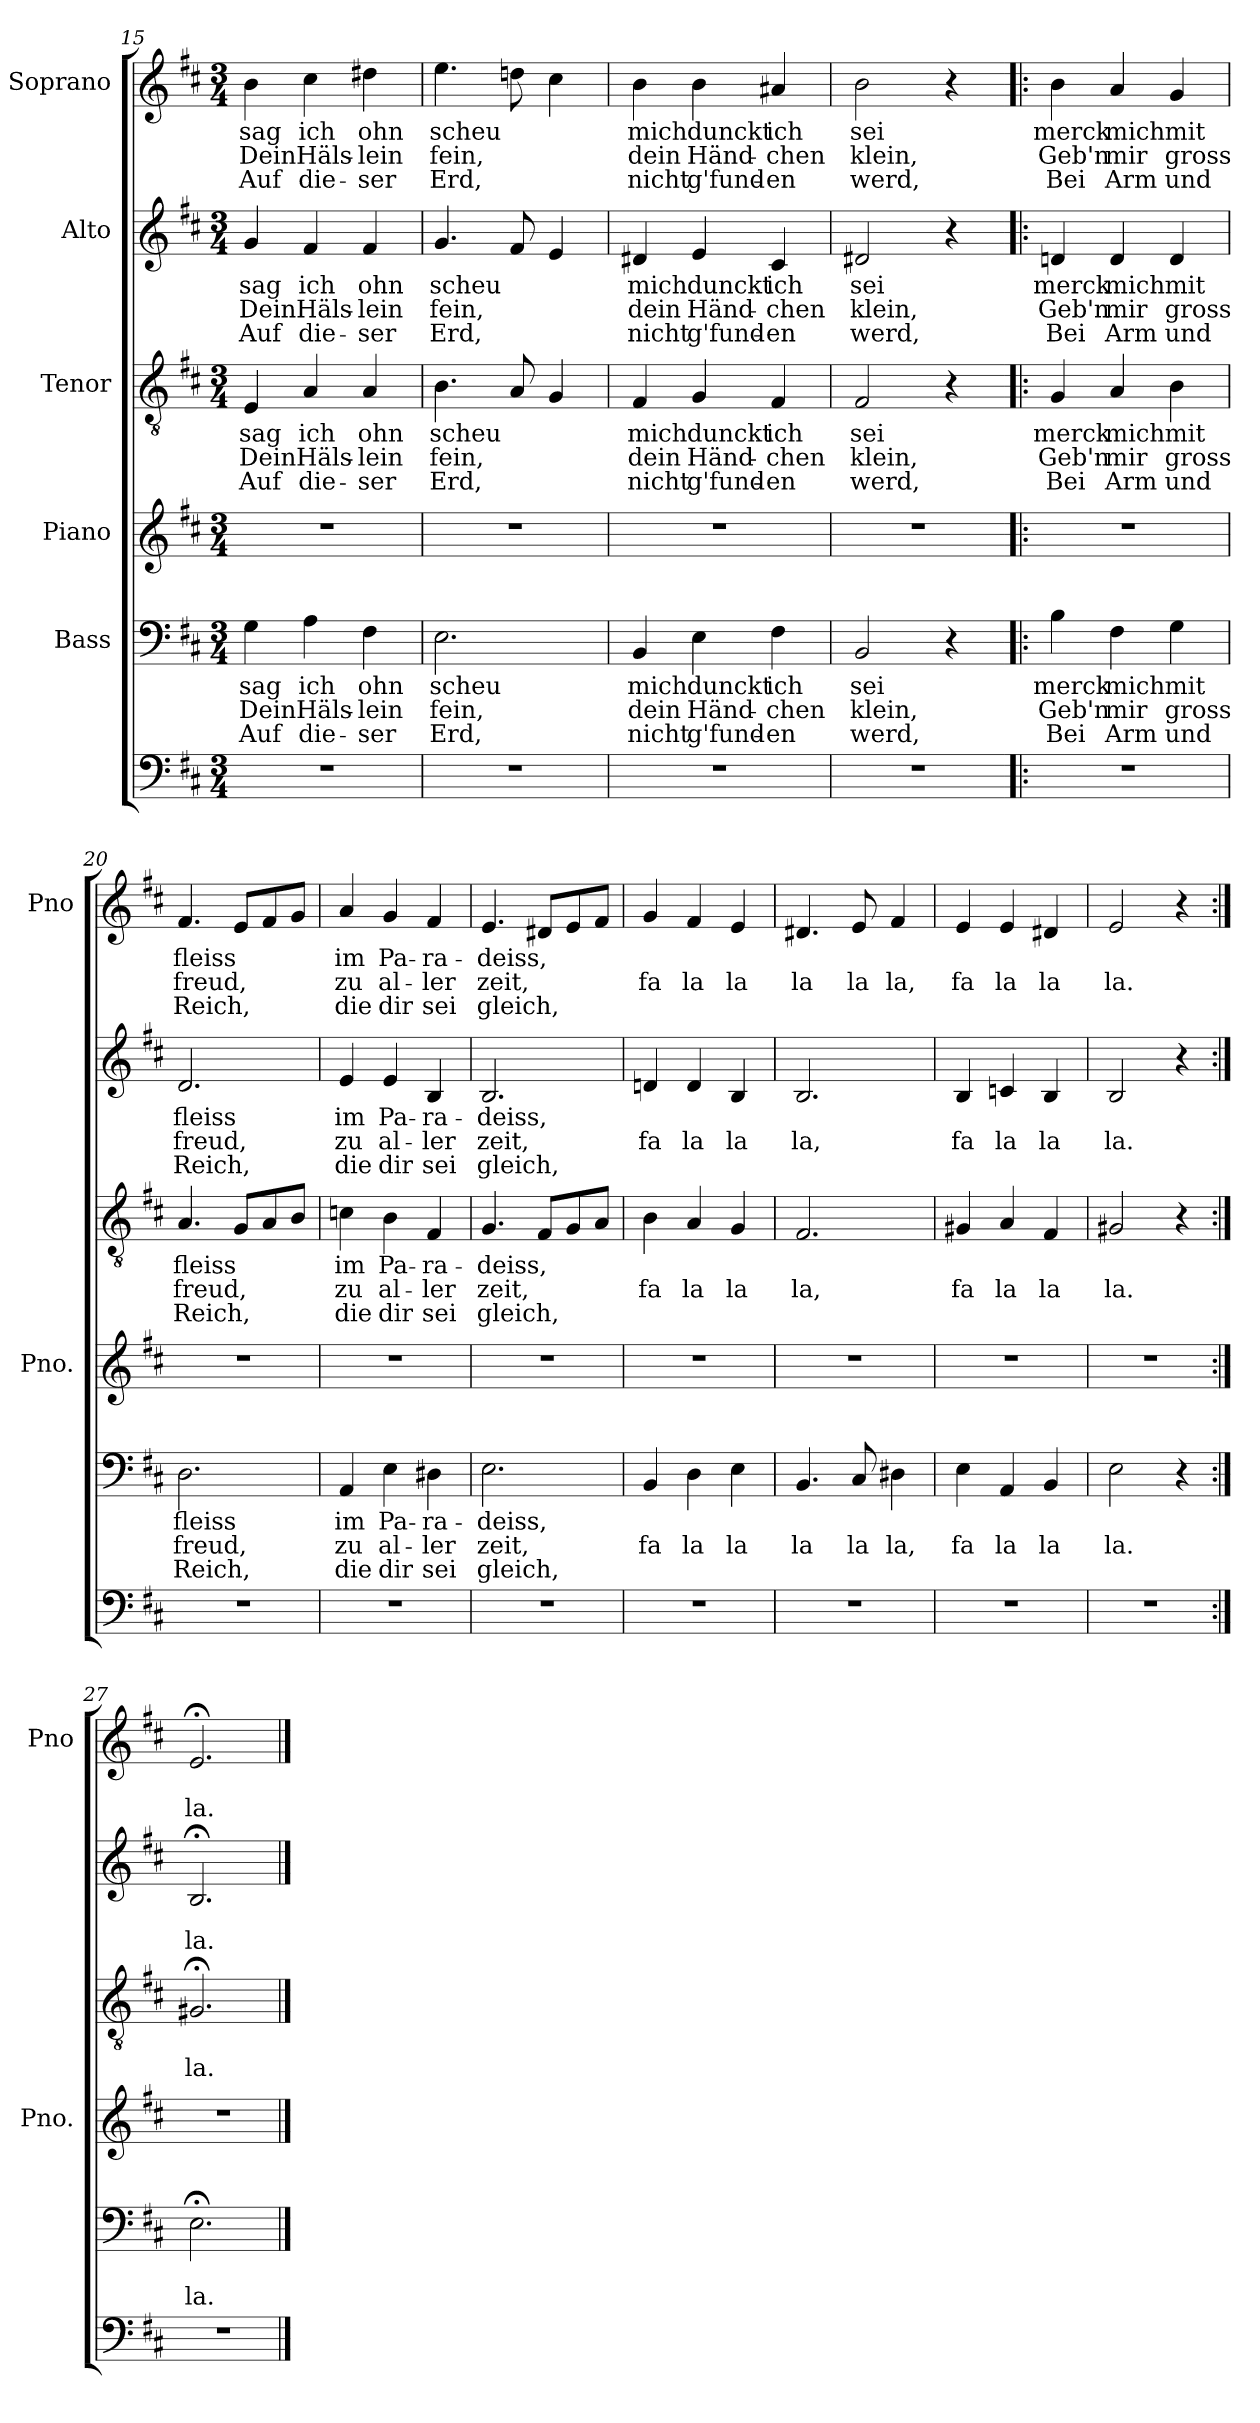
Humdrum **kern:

**kern	**kern	**text	**text	**text	**kern	**kern	**text	**text	**text	**kern	**text	**text	**text	**kern	**text	**text	**text
*part6	*part5	*part5	*part5	*part5	*part4	*part3	*part3	*part3	*part3	*part2	*part2	*part2	*part2	*part1	*part1	*part1	*part1
*staff6	*staff5	*staff5	*staff5	*staff5	*staff4	*staff3	*staff3	*staff3	*staff3	*staff2	*staff2	*staff2	*staff2	*staff1	*staff1	*staff1	*staff1
*	*I"Bass	*	*	*	*I"Piano	*I"Tenor	*	*	*	*I"Alto	*	*	*	*I"Soprano	*	*	*
*	*	*	*	*	*I'Pno.	*	*	*	*	*	*	*	*	*I'Pno	*	*	*
*clefF4	*clefF4	*	*	*	*clefG2	*clefGv2	*	*	*	*clefG2	*	*	*	*clefG2	*	*	*
*k[f#c#]	*k[f#c#]	*	*	*	*k[f#c#]	*k[f#c#]	*	*	*	*k[f#c#]	*	*	*	*k[f#c#]	*	*	*
*b:	*b:	*	*	*	*b:	*b:	*	*	*	*b:	*	*	*	*b:	*	*	*
*M3/4	*M3/4	*	*	*	*M3/4	*M3/4	*	*	*	*M3/4	*	*	*	*M3/4	*	*	*
=15	=15	=15	=15	=15	=15	=15	=15	=15	=15	=15	=15	=15	=15	=15	=15	=15	=15
2.r	4G\	sag	Dein	Auf	2.r	4E/	sag	Dein	Auf	4g/	sag	Dein	Auf	4b\	sag	Dein	Auf
.	4A\	ich	Häls-	die-	.	4A/	ich	Häls-	die-	4f#/	ich	Häls-	die-	4cc#\	ich	Häls-	die-
.	4F#\	ohn	-lein	-ser	.	4A/	ohn	-lein	-ser	4f#/	ohn	-lein	-ser	4dd#X\	ohn	-lein	-ser
=16	=16	=16	=16	=16	=16	=16	=16	=16	=16	=16	=16	=16	=16	=16	=16	=16	=16
2.r	2.E\	scheu	fein,	Erd,	2.r	4.B\	scheu	fein,	Erd,	4.g/	scheu	fein,	Erd,	4.ee\	scheu	fein,	Erd,
.	.	.	.	.	.	8A/	.	.	.	8f#/	.	.	.	8ddn\	.	.	.
.	.	.	.	.	.	4G/	.	.	.	4e/	.	.	.	4cc#\	.	.	.
=17	=17	=17	=17	=17	=17	=17	=17	=17	=17	=17	=17	=17	=17	=17	=17	=17	=17
2.r	4BB/	mich	dein	nicht	2.r	4F#/	mich	dein	nicht	4d#X/	mich	dein	nicht	4b\	mich	dein	nicht
.	4E\	dunckt	Händ-	g'fund-	.	4G/	dunckt	Händ-	g'fund-	4e/	dunckt	Händ-	g'fund-	4b\	dunckt	Händ-	g'fund-
.	4F#\	ich	-chen	-en	.	4F#/	ich	-chen	-en	4c#/	ich	-chen	-en	4a#X/	ich	-chen	-en
=18	=18	=18	=18	=18	=18	=18	=18	=18	=18	=18	=18	=18	=18	=18	=18	=18	=18
2.r	2BB/	sei	klein,	werd,	2.r	2F#/	sei	klein,	werd,	2d#X/	sei	klein,	werd,	2b\	sei	klein,	werd,
.	4r	.	.	.	.	4r	.	.	.	4r	.	.	.	4r	.	.	.
=19!|:	=19!|:	=19!|:	=19!|:	=19!|:	=19!|:	=19!|:	=19!|:	=19!|:	=19!|:	=19!|:	=19!|:	=19!|:	=19!|:	=19!|:	=19!|:	=19!|:	=19!|:
2.r	4B\	merck	Geb'n	Bei	2.r	4G/	merck	Geb'n	Bei	4dn/	merck	Geb'n	Bei	4b\	merck	Geb'n	Bei
.	4F#\	mich	mir	Arm	.	4A/	mich	mir	Arm	4d/	mich	mir	Arm	4a/	mich	mir	Arm
.	4G\	mit	gross	und	.	4B\	mit	gross	und	4d/	mit	gross	und	4g/	mit	gross	und
=20	=20	=20	=20	=20	=20	=20	=20	=20	=20	=20	=20	=20	=20	=20	=20	=20	=20
2.r	2.D\	fleiss	freud,	Reich,	2.r	4.A/	fleiss	freud,	Reich,	2.d/	fleiss	freud,	Reich,	4.f#/	fleiss	freud,	Reich,
.	.	.	.	.	.	8G/L	.	.	.	.	.	.	.	8e/L	.	.	.
.	.	.	.	.	.	8A/	.	.	.	.	.	.	.	8f#/	.	.	.
.	.	.	.	.	.	8B/J	.	.	.	.	.	.	.	8g/J	.	.	.
!!LO:LB:g=z
=21	=21	=21	=21	=21	=21	=21	=21	=21	=21	=21	=21	=21	=21	=21	=21	=21	=21
2.r	4AA/	im	zu	die	2.r	4cn\	im	zu	die	4e/	im	zu	die	4a/	im	zu	die
.	4E\	Pa-	al-	dir	.	4B\	Pa-	al-	dir	4e/	Pa-	al-	dir	4g/	Pa-	al-	dir
.	4D#X\	-ra-	-ler	sei	.	4F#/	-ra-	-ler	sei	4B/	-ra-	-ler	sei	4f#/	-ra-	-ler	sei
=22	=22	=22	=22	=22	=22	=22	=22	=22	=22	=22	=22	=22	=22	=22	=22	=22	=22
2.r	2.E\	-deiss,	zeit,	gleich,	2.r	4.G/	-deiss,	zeit,	gleich,	2.B/	-deiss,	zeit,	gleich,	4.e/	-deiss,	zeit,	gleich,
.	.	.	.	.	.	8F#/L	.	.	.	.	.	.	.	8d#X/L	.	.	.
.	.	.	.	.	.	8G/	.	.	.	.	.	.	.	8e/	.	.	.
.	.	.	.	.	.	8A/J	.	.	.	.	.	.	.	8f#/J	.	.	.
=23	=23	=23	=23	=23	=23	=23	=23	=23	=23	=23	=23	=23	=23	=23	=23	=23	=23
2.r	4BB/	.	fa	.	2.r	4B\	.	fa	.	4dn/	.	fa	.	4g/	.	fa	.
.	4D\	.	la	.	.	4A/	.	la	.	4d/	.	la	.	4f#/	.	la	.
.	4E\	.	la	.	.	4G/	.	la	.	4B/	.	la	.	4e/	.	la	.
=24	=24	=24	=24	=24	=24	=24	=24	=24	=24	=24	=24	=24	=24	=24	=24	=24	=24
2.r	4.BB/	.	la	.	2.r	2.F#/	.	la,	.	2.B/	.	la,	.	4.d#X/	.	la	.
.	8C#/	.	la	.	.	.	.	.	.	.	.	.	.	8e/	.	la	.
.	4D#X\	.	la,	.	.	.	.	.	.	.	.	.	.	4f#/	.	la,	.
=25	=25	=25	=25	=25	=25	=25	=25	=25	=25	=25	=25	=25	=25	=25	=25	=25	=25
2.r	4E\	.	fa	.	2.r	4G#X/	.	fa	.	4B/	.	fa	.	4e/	.	fa	.
.	4AA/	.	la	.	.	4A/	.	la	.	4cn/	.	la	.	4e/	.	la	.
.	4BB/	.	la	.	.	4F#/	.	la	.	4B/	.	la	.	4d#X/	.	la	.
=26	=26	=26	=26	=26	=26	=26	=26	=26	=26	=26	=26	=26	=26	=26	=26	=26	=26
2.r	2E\	.	la.	.	2.r	2G#X/	.	la.	.	2B/	.	la.	.	2e/	.	la.	.
.	4r	.	.	.	.	4r	.	.	.	4r	.	.	.	4r	.	.	.
=27:|!	=27:|!	=27:|!	=27:|!	=27:|!	=27:|!	=27:|!	=27:|!	=27:|!	=27:|!	=27:|!	=27:|!	=27:|!	=27:|!	=27:|!	=27:|!	=27:|!	=27:|!
2.r	2.E;<\	.	la.	.	2.r	2.G#X;</	.	la.	.	2.B;</	.	la.	.	2.e;</	.	la.	.
==	==	==	==	==	==	==	==	==	==	==	==	==	==	==	==	==	==
*-	*-	*-	*-	*-	*-	*-	*-	*-	*-	*-	*-	*-	*-	*-	*-	*-	*-
